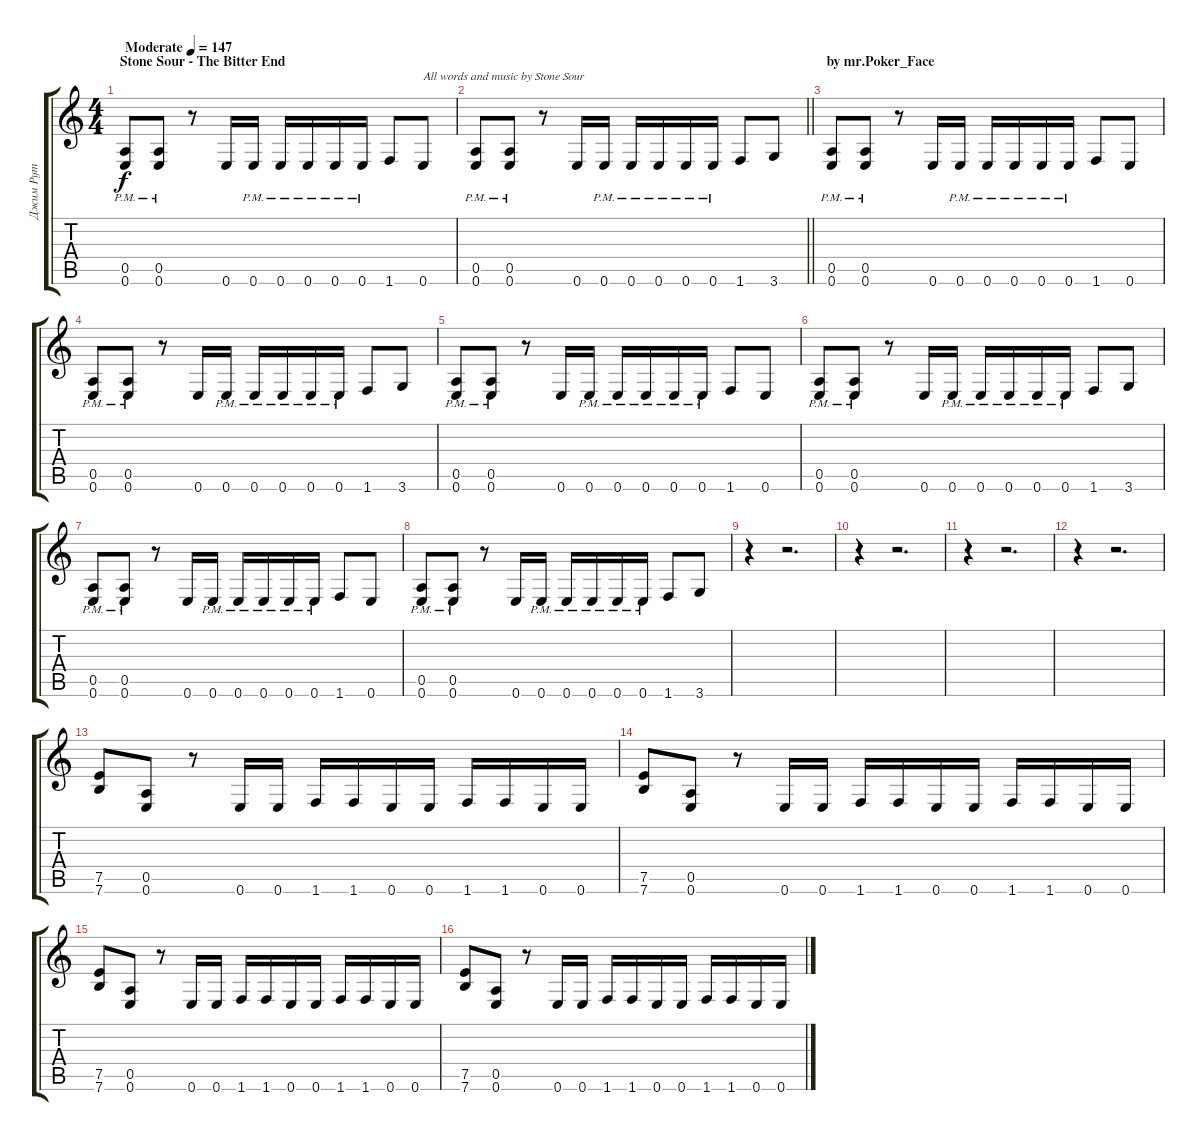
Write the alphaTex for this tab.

\track ("Джим Рут" "Джим Рут") {instrument distortionguitar}
\staff {score tabs}
\tuning (E4 B3 G3 D3 A2 E2) {hide}
\ts (4 4)
\section ("" "Stone Sour - The Bitter End")
\tempo (147 "Moderate")
\clef g2
\ks c
(0.5 0.6{pm}).8{dy f instrument distortionguitar} (0.5 0.6{pm}).8 r.8 0.6.16 0.6{pm}.16 0.6{pm}.16 0.6{pm}.16 0.6{pm}.16 0.6{pm}.16 1.6.8 0.6.8{txt "All words and music by Stone Sour"} |
\barLineRight lightlight
(0.5 0.6{pm}).8 (0.5 0.6{pm}).8 r.8 0.6.16 0.6{pm}.16 0.6{pm}.16 0.6{pm}.16 0.6{pm}.16 0.6{pm}.16 1.6.8 3.6.8 |
\section ("" "by mr.Poker_Face")
(0.5 0.6{pm}).8 (0.5 0.6{pm}).8 r.8 0.6.16 0.6{pm}.16 0.6{pm}.16 0.6{pm}.16 0.6{pm}.16 0.6{pm}.16 1.6.8 0.6.8 |
(0.5 0.6{pm}).8 (0.5 0.6{pm}).8 r.8 0.6.16 0.6{pm}.16 0.6{pm}.16 0.6{pm}.16 0.6{pm}.16 0.6{pm}.16 1.6.8 3.6.8 |
(0.5 0.6{pm}).8 (0.5 0.6{pm}).8 r.8 0.6.16 0.6{pm}.16 0.6{pm}.16 0.6{pm}.16 0.6{pm}.16 0.6{pm}.16 1.6.8 0.6.8 |
(0.5 0.6{pm}).8 (0.5 0.6{pm}).8 r.8 0.6.16 0.6{pm}.16 0.6{pm}.16 0.6{pm}.16 0.6{pm}.16 0.6{pm}.16 1.6.8 3.6.8 |
(0.5 0.6{pm}).8 (0.5 0.6{pm}).8 r.8 0.6.16 0.6{pm}.16 0.6{pm}.16 0.6{pm}.16 0.6{pm}.16 0.6{pm}.16 1.6.8 0.6.8 |
(0.5 0.6{pm}).8 (0.5 0.6{pm}).8 r.8 0.6.16 0.6{pm}.16 0.6{pm}.16 0.6{pm}.16 0.6{pm}.16 0.6{pm}.16 1.6.8 3.6.8 |
r.4 r.2{d} |
r.4 r.2{d} |
r.4 r.2{d} |
r.4 r.2{d} |
(7.5 7.6).8 (0.5 0.6).8 r.8 0.6.16 0.6.16 1.6.16 1.6.16 0.6.16 0.6.16 1.6.16 1.6.16 0.6.16 0.6.16 |
(7.5 7.6).8 (0.5 0.6).8 r.8 0.6.16 0.6.16 1.6.16 1.6.16 0.6.16 0.6.16 1.6.16 1.6.16 0.6.16 0.6.16 |
(7.5 7.6).8 (0.5 0.6).8 r.8 0.6.16 0.6.16 1.6.16 1.6.16 0.6.16 0.6.16 1.6.16 1.6.16 0.6.16 0.6.16 |
(7.5 7.6).8 (0.5 0.6).8 r.8 0.6.16 0.6.16 1.6.16 1.6.16 0.6.16 0.6.16 1.6.16 1.6.16 0.6.16 0.6.16
